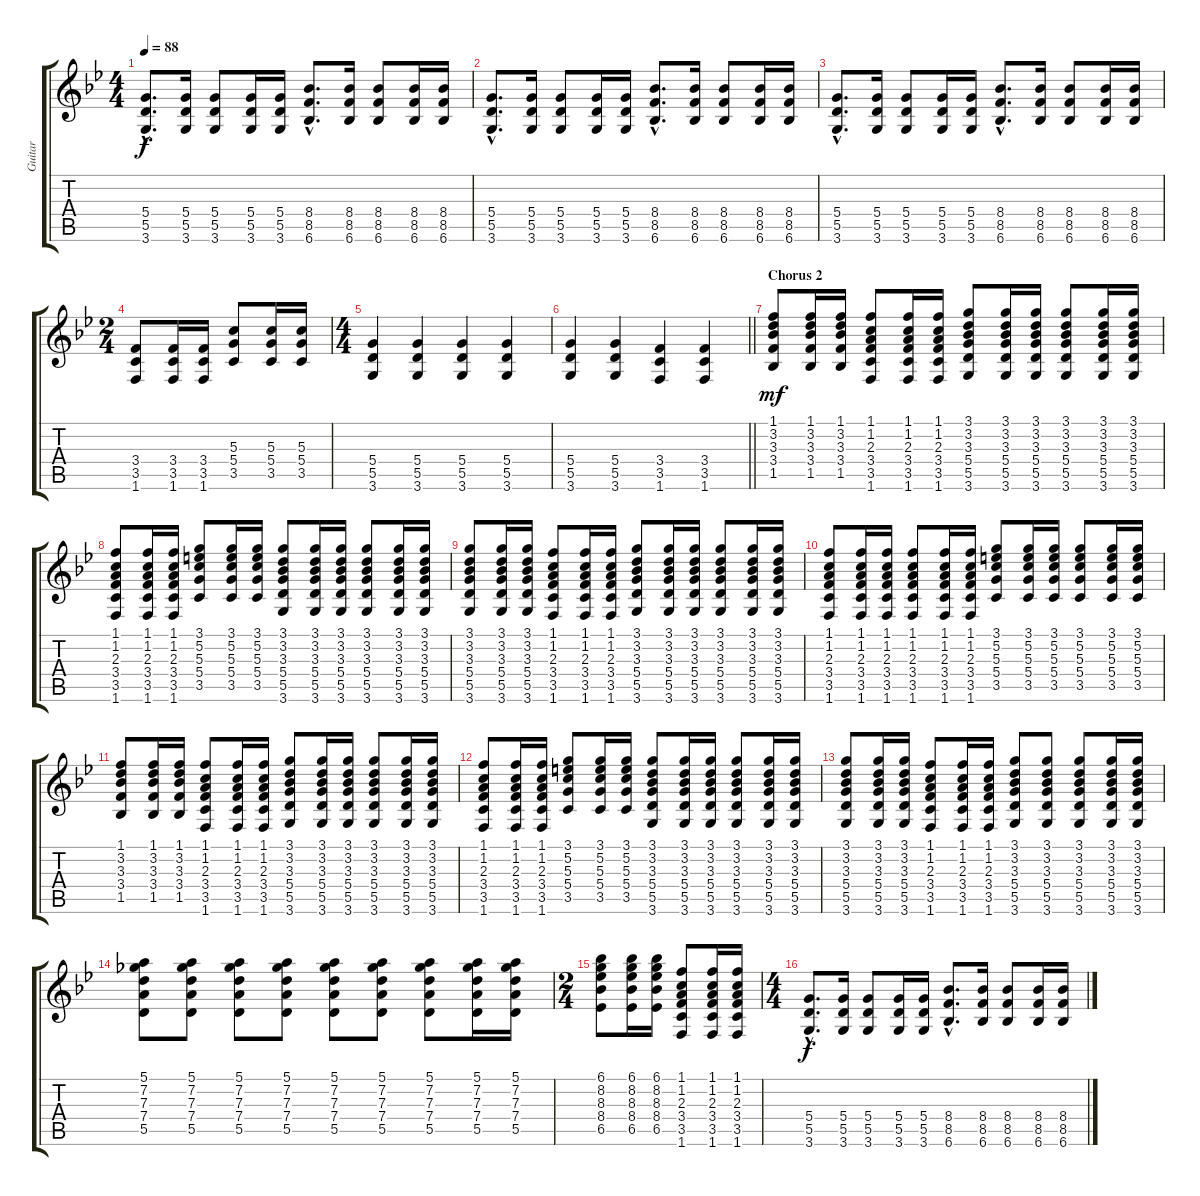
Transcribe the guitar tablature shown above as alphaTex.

\track ("Guitar" "Guitar") {instrument distortionguitar}
\staff {score tabs}
\tuning (E4 B3 G3 D3 A2 E2) {hide}
\ts (4 4)
\tempo 88
\clef g2
\ks gminor
(5.4{hac} 5.5{hac} 3.6{hac}).8{d dy f} (5.4 5.5 3.6).16 (5.4 5.5 3.6).8 (5.4 5.5 3.6).16 (5.4 5.5 3.6).16 (8.4{hac} 8.5{hac} 6.6{hac}).8{d} (8.4 8.5 6.6).16 (8.4 8.5 6.6).8 (8.4 8.5 6.6).16 (8.4 8.5 6.6).16 |
(5.4{hac} 5.5{hac} 3.6{hac}).8{d} (5.4 5.5 3.6).16 (5.4 5.5 3.6).8 (5.4 5.5 3.6).16 (5.4 5.5 3.6).16 (8.4{hac} 8.5{hac} 6.6{hac}).8{d} (8.4 8.5 6.6).16 (8.4 8.5 6.6).8 (8.4 8.5 6.6).16 (8.4 8.5 6.6).16 |
(5.4{hac} 5.5{hac} 3.6{hac}).8{d} (5.4 5.5 3.6).16 (5.4 5.5 3.6).8 (5.4 5.5 3.6).16 (5.4 5.5 3.6).16 (8.4{hac} 8.5{hac} 6.6{hac}).8{d} (8.4 8.5 6.6).16 (8.4 8.5 6.6).8 (8.4 8.5 6.6).16 (8.4 8.5 6.6).16 |
\ts (2 4)
(3.4 3.5 1.6).8 (3.4 3.5 1.6).16 (3.4 3.5 1.6).16 (5.3 5.4 3.5).8 (5.3 5.4 3.5).16 (5.3 5.4 3.5).16 |
\ts (4 4)
(5.4 5.5 3.6).4 (5.4 5.5 3.6).4 (5.4 5.5 3.6).4 (5.4 5.5 3.6).4 |
\barLineRight lightlight
(5.4 5.5 3.6).4 (5.4 5.5 3.6).4 (3.4 3.5 1.6).4 (3.4 3.5 1.6).4 |
\section ("" "Chorus 2")
(1.1 3.2 3.3 3.4 1.5).8{dy mf} (1.1 3.2 3.3 3.4 1.5).16 (1.1 3.2 3.3 3.4 1.5).16 (1.1 1.2 2.3 3.4 3.5 1.6).8 (1.1 1.2 2.3 3.4 3.5 1.6).16 (1.1 1.2 2.3 3.4 3.5 1.6).16 (3.1 3.2 3.3 5.4 5.5 3.6).8 (3.1 3.2 3.3 5.4 5.5 3.6).16 (3.1 3.2 3.3 5.4 5.5 3.6).16 (3.1 3.2 3.3 5.4 5.5 3.6).8 (3.1 3.2 3.3 5.4 5.5 3.6).16 (3.1 3.2 3.3 5.4 5.5 3.6).16 |
(1.1 1.2 2.3 3.4 3.5 1.6).8 (1.1 1.2 2.3 3.4 3.5 1.6).16 (1.1 1.2 2.3 3.4 3.5 1.6).16 (3.1 5.2 5.3 5.4 3.5).8 (3.1 5.2 5.3 5.4 3.5).16 (3.1 5.2 5.3 5.4 3.5).16 (3.1 3.2 3.3 5.4 5.5 3.6).8 (3.1 3.2 3.3 5.4 5.5 3.6).16 (3.1 3.2 3.3 5.4 5.5 3.6).16 (3.1 3.2 3.3 5.4 5.5 3.6).8 (3.1 3.2 3.3 5.4 5.5 3.6).16 (3.1 3.2 3.3 5.4 5.5 3.6).16 |
(3.1 3.2 3.3 5.4 5.5 3.6).8 (3.1 3.2 3.3 5.4 5.5 3.6).16 (3.1 3.2 3.3 5.4 5.5 3.6).16 (1.1 1.2 2.3 3.4 3.5 1.6).8 (1.1 1.2 2.3 3.4 3.5 1.6).16 (1.1 1.2 2.3 3.4 3.5 1.6).16 (3.1 3.2 3.3 5.4 5.5 3.6).8 (3.1 3.2 3.3 5.4 5.5 3.6).16 (3.1 3.2 3.3 5.4 5.5 3.6).16 (3.1 3.2 3.3 5.4 5.5 3.6).8 (3.1 3.2 3.3 5.4 5.5 3.6).16 (3.1 3.2 3.3 5.4 5.5 3.6).16 |
(1.1 1.2 2.3 3.4 3.5 1.6).8 (1.1 1.2 2.3 3.4 3.5 1.6).16 (1.1 1.2 2.3 3.4 3.5 1.6).16 (1.1 1.2 2.3 3.4 3.5 1.6).8 (1.1 1.2 2.3 3.4 3.5 1.6).16 (1.1 1.2 2.3 3.4 3.5 1.6).16 (3.1 5.2 5.3 5.4 3.5).8 (3.1 5.2 5.3 5.4 3.5).16 (3.1 5.2 5.3 5.4 3.5).16 (3.1 5.2 5.3 5.4 3.5).8 (3.1 5.2 5.3 5.4 3.5).16 (3.1 5.2 5.3 5.4 3.5).16 |
(1.1 3.2 3.3 3.4 1.5).8 (1.1 3.2 3.3 3.4 1.5).16 (1.1 3.2 3.3 3.4 1.5).16 (1.1 1.2 2.3 3.4 3.5 1.6).8 (1.1 1.2 2.3 3.4 3.5 1.6).16 (1.1 1.2 2.3 3.4 3.5 1.6).16 (3.1 3.2 3.3 5.4 5.5 3.6).8 (3.1 3.2 3.3 5.4 5.5 3.6).16 (3.1 3.2 3.3 5.4 5.5 3.6).16 (3.1 3.2 3.3 5.4 5.5 3.6).8 (3.1 3.2 3.3 5.4 5.5 3.6).16 (3.1 3.2 3.3 5.4 5.5 3.6).16 |
(1.1 1.2 2.3 3.4 3.5 1.6).8 (1.1 1.2 2.3 3.4 3.5 1.6).16 (1.1 1.2 2.3 3.4 3.5 1.6).16 (3.1 5.2 5.3 5.4 3.5).8 (3.1 5.2 5.3 5.4 3.5).16 (3.1 5.2 5.3 5.4 3.5).16 (3.1 3.2 3.3 5.4 5.5 3.6).8 (3.1 3.2 3.3 5.4 5.5 3.6).16 (3.1 3.2 3.3 5.4 5.5 3.6).16 (3.1 3.2 3.3 5.4 5.5 3.6).8 (3.1 3.2 3.3 5.4 5.5 3.6).16 (3.1 3.2 3.3 5.4 5.5 3.6).16 |
(3.1 3.2 3.3 5.4 5.5 3.6).8 (3.1 3.2 3.3 5.4 5.5 3.6).16 (3.1 3.2 3.3 5.4 5.5 3.6).16 (1.1 1.2 2.3 3.4 3.5 1.6).8 (1.1 1.2 2.3 3.4 3.5 1.6).16 (1.1 1.2 2.3 3.4 3.5 1.6).16 (3.1 3.2 3.3 5.4 5.5 3.6).8 (3.1 3.2 3.3 5.4 5.5 3.6).8 (3.1 3.2 3.3 5.4 5.5 3.6).8 (3.1 3.2 3.3 5.4 5.5 3.6).16 (3.1 3.2 3.3 5.4 5.5 3.6).16 |
(5.1 7.2 7.3 7.4 5.5).8 (5.1 7.2 7.3 7.4 5.5).8 (5.1 7.2 7.3 7.4 5.5).8 (5.1 7.2 7.3 7.4 5.5).8 (5.1 7.2 7.3 7.4 5.5).8 (5.1 7.2 7.3 7.4 5.5).8 (5.1 7.2 7.3 7.4 5.5).8 (5.1 7.2 7.3 7.4 5.5).16 (5.1 7.2 7.3 7.4 5.5).16 |
\ts (2 4)
(6.1 8.2 8.3 8.4 6.5).8 (6.1 8.2 8.3 8.4 6.5).16 (6.1 8.2 8.3 8.4 6.5).16 (1.1 1.2 2.3 3.4 3.5 1.6).8 (1.1 1.2 2.3 3.4 3.5 1.6).16 (1.1 1.2 2.3 3.4 3.5 1.6).16 |
\ts (4 4)
(5.4{hac} 5.5{hac} 3.6{hac}).8{d dy f} (5.4 5.5 3.6).16 (5.4 5.5 3.6).8 (5.4 5.5 3.6).16 (5.4 5.5 3.6).16 (8.4{hac} 8.5{hac} 6.6{hac}).8{d} (8.4 8.5 6.6).16 (8.4 8.5 6.6).8 (8.4 8.5 6.6).16 (8.4 8.5 6.6).16
